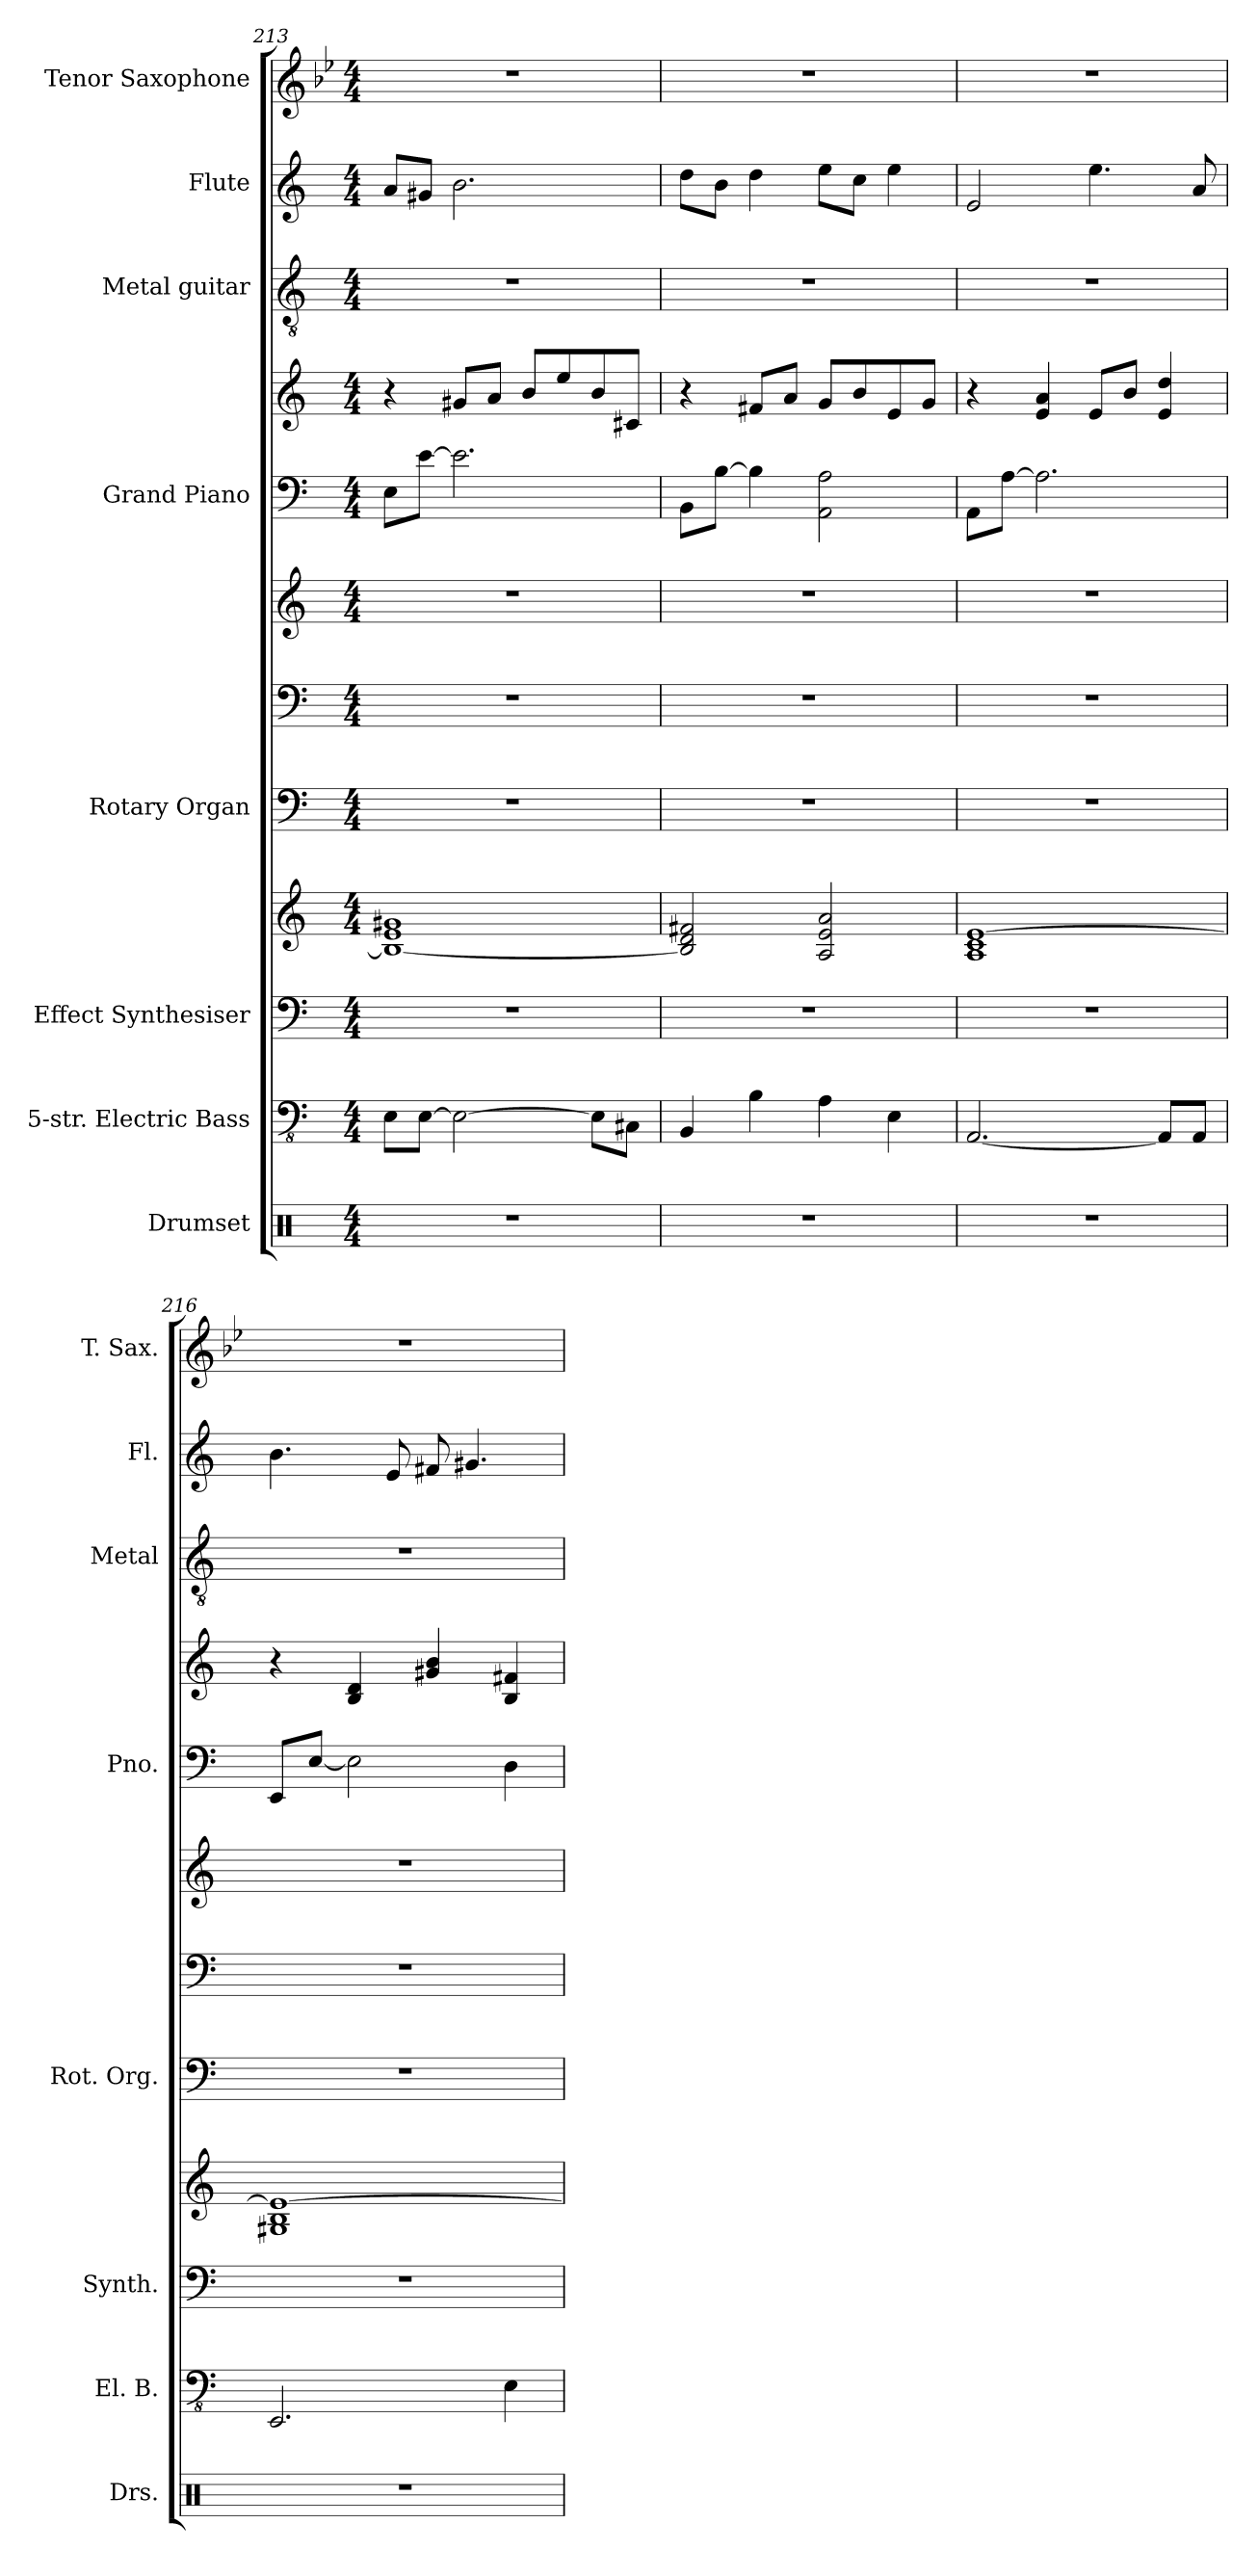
**kern	**kern	**kern	**kern	**kern	**kern	**kern	**kern	**kern	**kern	**kern	**kern
*part8	*part7	*part6	*part6	*part5	*part5	*part5	*part4	*part4	*part3	*part2	*part1
*staff12	*staff11	*staff10	*staff9	*staff8	*staff7	*staff6	*staff5	*staff4	*staff3	*staff2	*staff1
*I"Drumset	*I"5-str. Electric Bass	*I"Effect Synthesiser	*	*I"Rotary Organ	*	*	*I"Grand Piano	*	*I"Metal guitar	*I"Flute	*I"Tenor Saxophone
*I'Drs.	*I'El. B.	*I'Synth.	*	*I'Rot. Org.	*	*	*I'Pno.	*	*I'Metal	*I'Fl.	*I'T. Sax.
*clefX	*clefFv4	*clefF4	*clefG2	*clefF4	*clefF4	*clefG2	*clefF4	*clefG2	*clefGv2	*clefG2	*clefG2
*	*	*	*	*	*	*	*	*	*	*	*ITrd8c14
*k[]	*k[]	*k[]	*k[]	*k[]	*k[]	*k[]	*k[]	*k[]	*k[]	*k[]	*k[b-e-]
*M4/4	*M4/4	*M4/4	*M4/4	*M4/4	*M4/4	*M4/4	*M4/4	*M4/4	*M4/4	*M4/4	*M4/4
=213	=213	=213	=213	=213	=213	=213	=213	=213	=213	=213	=213
1r	8EE\L	1r	1B_ 1e 1g#X	1r	1r	1r	8E\L	4r	1r	8a/L	1r
.	[8EE\J	.	.	.	.	.	[8e\J	.	.	8g#X/J	.
.	2EE\_	.	.	.	.	.	2.e\]	8g#X/L	.	2.b\	.
.	.	.	.	.	.	.	.	8a/J	.	.	.
.	.	.	.	.	.	.	.	8b/L	.	.	.
.	.	.	.	.	.	.	.	8ee/	.	.	.
.	8EE\L]	.	.	.	.	.	.	8b/	.	.	.
.	8CC#X\J	.	.	.	.	.	.	8c#X/J	.	.	.
=214	=214	=214	=214	=214	=214	=214	=214	=214	=214	=214	=214
1r	4BBB/	1r	2B/] 2d/ 2f#X/	1r	1r	1r	8BB\L	4r	1r	8dd\L	1r
.	.	.	.	.	.	.	[8B\J	.	.	8b\J	.
.	4BB\	.	.	.	.	.	4B\]	8f#X/L	.	4dd\	.
.	.	.	.	.	.	.	.	8a/J	.	.	.
.	4AA\	.	2A/ 2e/ 2a/	.	.	.	2AA\ 2A\	8g/L	.	8ee\L	.
.	.	.	.	.	.	.	.	8b/	.	8cc\J	.
.	4EE\	.	.	.	.	.	.	8e/	.	4ee\	.
.	.	.	.	.	.	.	.	8g/J	.	.	.
=215	=215	=215	=215	=215	=215	=215	=215	=215	=215	=215	=215
1r	[2.AAA/	1r	1A 1c [1e	1r	1r	1r	8AA\L	4r	1r	2e/	1r
.	.	.	.	.	.	.	[8A\J	.	.	.	.
.	.	.	.	.	.	.	2.A\]	4e/ 4a/	.	.	.
.	.	.	.	.	.	.	.	8e/L	.	4.ee\	.
.	.	.	.	.	.	.	.	8b/J	.	.	.
.	8AAA/L]	.	.	.	.	.	.	4e/ 4dd/	.	.	.
.	8AAA/J	.	.	.	.	.	.	.	.	8a/	.
!!LO:PB:g=z
=216	=216	=216	=216	=216	=216	=216	=216	=216	=216	=216	=216
1r	2.EEE/	1r	1G#X 1B 1e_	1r	1r	1r	8EE/L	4r	1r	4.b\	1r
.	.	.	.	.	.	.	[8E/J	.	.	.	.
.	.	.	.	.	.	.	2E\]	4B/ 4d/	.	.	.
.	.	.	.	.	.	.	.	.	.	8e/	.
.	.	.	.	.	.	.	.	4g#X/ 4b/	.	8f#X/	.
.	.	.	.	.	.	.	.	.	.	4.g#X/	.
.	4EE\	.	.	.	.	.	4D\	4B/ 4f#X/	.	.	.
=	=	=	=	=	=	=	=	=	=	=	=
*-	*-	*-	*-	*-	*-	*-	*-	*-	*-	*-	*-
